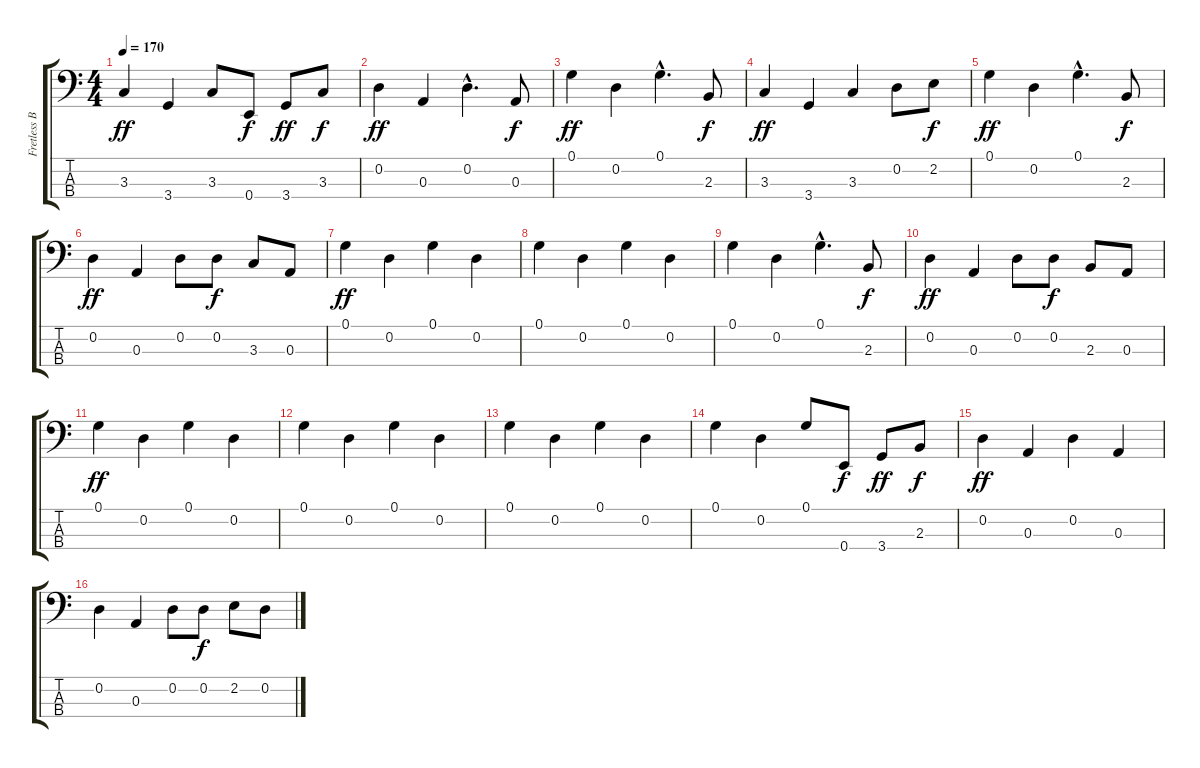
\track ("Fretless Bass" "Fretless B") {instrument fretlessbass}
\staff {score tabs}
\tuning (G2 D2 A1 E1) {hide}
\ts (4 4)
\tempo 170
\clef f4
\ks c
3.3.4{dy ff} 3.4.4 3.3.8 0.4.8{dy f} 3.4.8{dy ff} 3.3.8{dy f} |
0.2.4{dy ff} 0.3.4 0.2{hac}.4{d} 0.3.8{dy f} |
0.1.4{dy ff} 0.2.4 0.1{hac}.4{d} 2.3.8{dy f} |
3.3.4{dy ff} 3.4.4 3.3.4 0.2.8 2.2.8{dy f} |
0.1.4{dy ff} 0.2.4 0.1{hac}.4{d} 2.3.8{dy f} |
0.2.4{dy ff} 0.3.4 0.2.8 0.2.8{dy f} 3.3.8 0.3.8 |
0.1.4{dy ff} 0.2.4 0.1.4 0.2.4 |
0.1.4 0.2.4 0.1.4 0.2.4 |
0.1.4 0.2.4 0.1{hac}.4{d} 2.3.8{dy f} |
0.2.4{dy ff} 0.3.4 0.2.8 0.2.8{dy f} 2.3.8 0.3.8 |
0.1.4{dy ff} 0.2.4 0.1.4 0.2.4 |
0.1.4 0.2.4 0.1.4 0.2.4 |
0.1.4 0.2.4 0.1.4 0.2.4 |
0.1.4 0.2.4 0.1.8 0.4.8{dy f} 3.4.8{dy ff} 2.3.8{dy f} |
0.2.4{dy ff} 0.3.4 0.2.4 0.3.4 |
0.2.4 0.3.4 0.2.8 0.2.8{dy f} 2.2.8 0.2.8
